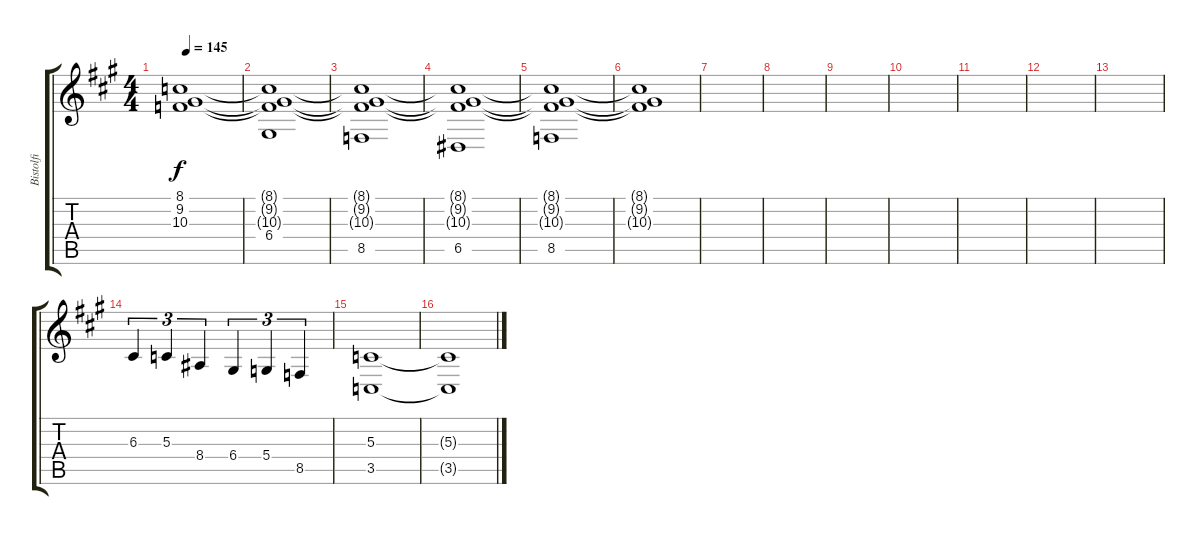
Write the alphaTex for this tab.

\track ("Bistolfi" "Bistolfi") {instrument stringensemble1}
\staff {score tabs}
\tuning (E4 B3 G3 D3 A2 E2) {hide}
\ts (4 4)
\tempo 145
\clef g2
\ks f#minor
(8.1 9.2 10.3).1{dy f} |
(8.1{t} 9.2{t} 10.3{t} 6.4).1 |
(8.1{t} 9.2{t} 10.3{t} 8.5).1 |
(8.1{t} 9.2{t} 10.3{t} 6.5).1 |
(8.1{t} 9.2{t} 10.3{t} 8.5).1 |
(8.1{t} 9.2{t} 10.3{t}).1 |
|
|
|
|
|
|
|
6.3.4{tu (3 2)} 5.3.4{tu (3 2)} 8.4.4{tu (3 2)} 6.4.4{tu (3 2)} 5.4.4{tu (3 2)} 8.5.4{tu (3 2)} |
(5.3 3.5).1 |
(5.3{t} 3.5{t}).1
